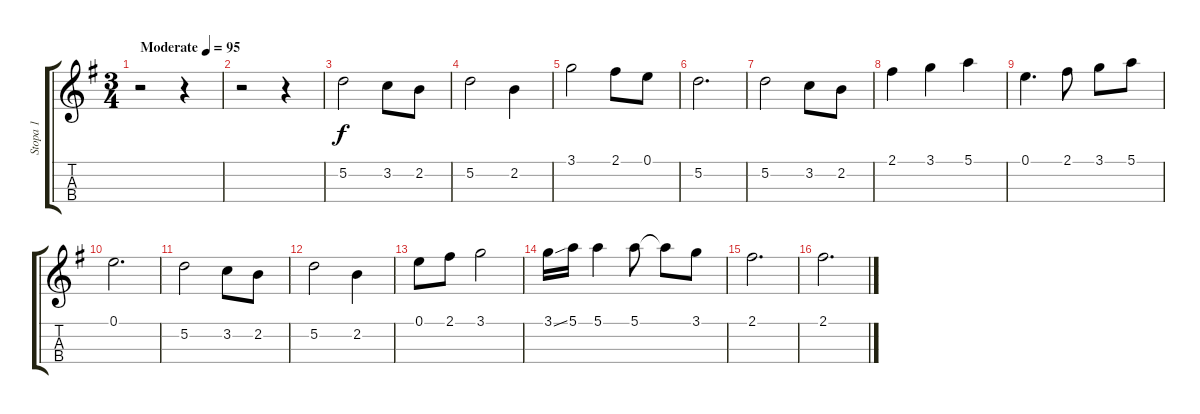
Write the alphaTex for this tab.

\track ("Stopa 1" "Stopa 1") {instrument acousticguitarsteel}
\staff {score tabs}
\tuning (E4 A3 D3 G2) {hide}
\ts (3 4)
\tempo (95 "Moderate")
\clef g2
\ks g
r.2{dy f instrument acousticguitarsteel} r.4 |
r.2 r.4 |
5.2.2 3.2.8 2.2.8 |
5.2.2 2.2.4 |
3.1.2 2.1.8 0.1.8 |
5.2.2{d} |
5.2.2 3.2.8 2.2.8 |
2.1.4 3.1.4 5.1.4 |
0.1.4{d} 2.1.8 3.1.8 5.1.8 |
0.1.2{d} |
5.2.2 3.2.8 2.2.8 |
5.2.2 2.2.4 |
0.1.8 2.1.8 3.1.2 |
3.1{ss}.16 5.1.16 5.1.4 5.1.8 5.1{t}.8 3.1.8 |
2.1.2{d} |
2.1.2{d}
